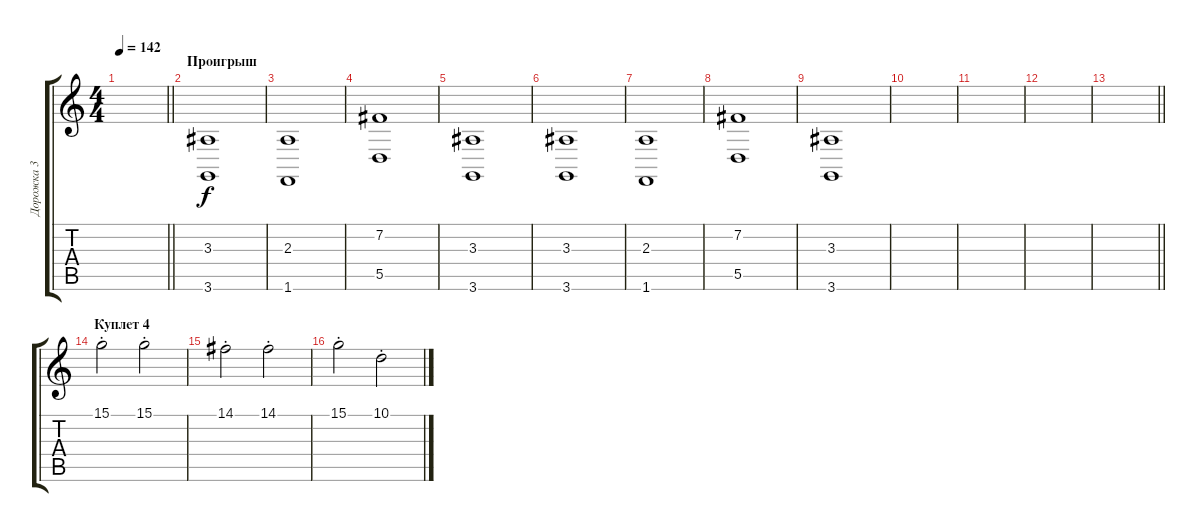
\track ("Дорожка 3" "Дорожка 3") {instrument stringensemble2}
\staff {score tabs}
\tuning (E4 B3 G3 D3 A2 E2) {hide}
\ts (4 4)
\tempo 142
\clef g2
\barLineRight lightlight
\ks c
|
\section ("" "Проигрыш")
(3.3 3.6).1 |
(2.3 1.6).1 |
(7.2 5.5).1 |
(3.3 3.6).1 |
(3.3 3.6).1 |
(2.3 1.6).1 |
(7.2 5.5).1 |
(3.3 3.6).1 |
|
|
|
\barLineRight lightlight
|
\section ("" "Куплет 4")
15.1{st}.2 15.1{st}.2 |
14.1{st}.2 14.1{st}.2 |
15.1{st}.2 10.1{st}.2{volume 5}
